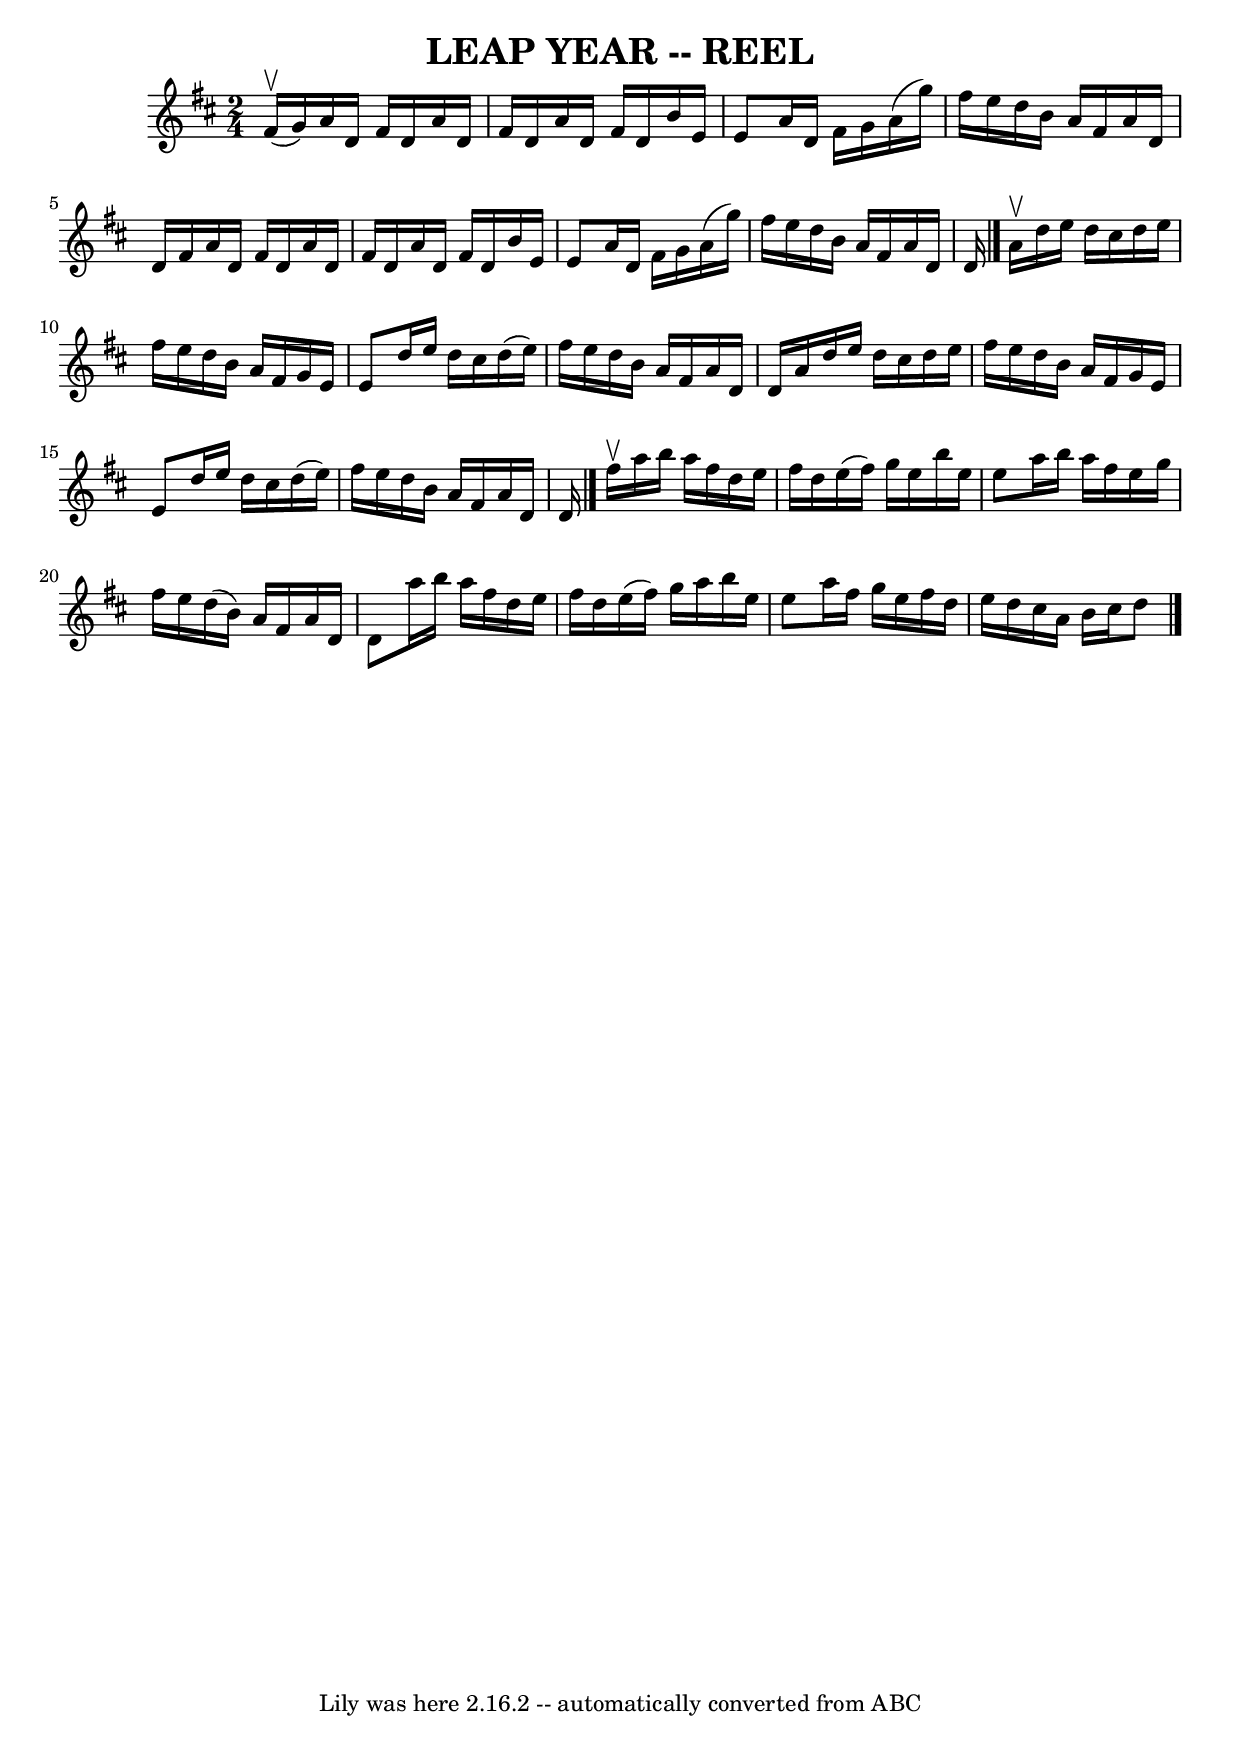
\version "2.7.40"
\include "Mammoth.ily"
\header {
	%% book = "Ryan's Mammoth Collection of Fiddle Tunes"
	crossRefNumber = "1"
	footnotes = ""
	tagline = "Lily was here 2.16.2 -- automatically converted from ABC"
	title = "LEAP YEAR -- REEL"
}
voicedefault =  {


\time 2/4 \key d \major fis'16 (^\upbow g'16)   |
 a'16    
d'16 fis'16 d'16 a'16 d'16 fis'16 d'16    |
 a'16    
d'16 fis'16 d'16 b'16 e'16 e'8    |
 a'16 d'16    
fis'16 g'16 a'16 (g''16) fis''16 e''16    |
 d''16    
b'16 a'16 fis'16 a'16 d'16 d'16 fis'16    |
 a'16   
 d'16 fis'16 d'16 a'16 d'16 fis'16 d'16    |
 a'16    
d'16 fis'16 d'16 b'16 e'16 e'8    |
 a'16 d'16    
fis'16 g'16 a'16 (g''16) fis''16 e''16    |
 d''16    
b'16 a'16 fis'16 a'16 d'16 d'16    \bar "|." a'16^\upbow   
|
 d''16 e''16 d''16 cis''16 d''16 e''16 fis''16    
e''16    |
 d''16 b'16 a'16 fis'16 g'16 e'16 e'8    
|
 d''16 e''16 d''16 cis''16 d''16 (e''16) fis''16  
 e''16    |
 d''16 b'16 a'16 fis'16 a'16 d'16 d'16   
 a'16    |
 d''16 e''16 d''16 cis''16 d''16 e''16    
fis''16 e''16    |
 d''16 b'16 a'16 fis'16 g'16 e'16  
 e'8    |
 d''16 e''16 d''16 cis''16 d''16 (e''16)   
fis''16 e''16    |
 d''16 b'16 a'16 fis'16 a'16 d'16  
 d'16    \bar "|." fis''16^\upbow   |
 a''16 b''16 a''16  
 fis''16 d''16 e''16 fis''16 d''16    |
 e''16 (fis''16 
) g''16 e''16 b''16 e''16 e''8    |
 a''16 b''16    
a''16 fis''16 e''16 g''16 fis''16 e''16    |
 d''16 (
b'16) a'16 fis'16 a'16 d'16 d'8    |
 a''16 b''16 
 a''16 fis''16 d''16 e''16 fis''16 d''16    |
 e''16 (
 fis''16) g''16 a''16 b''16 e''16 e''8    |
 a''16    
fis''16 g''16 e''16 fis''16 d''16 e''16 d''16    |
   
cis''16 a'16 b'16 cis''16 d''8    \bar "|."   
}

\score{
    <<

	\context Staff="default"
	{
	    \voicedefault 
	}

    >>
	\layout {
	}
	\midi {}
}
